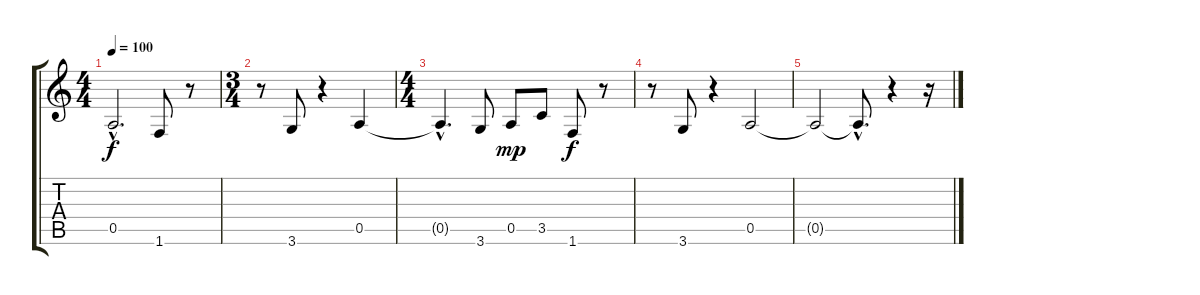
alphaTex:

\track "" {instrument electricguitarclean}
\staff {score tabs}
\tuning (E4 B3 G3 D3 A2 E2) {hide}
\ts (4 4)
\tempo 100
\clef g2
\ks c
0.5{hac t}.2{d dy f} 1.6.8 r.8 |
\ts (3 4)
r.8 3.6.8 r.4 0.5.4 |
\ts (4 4)
0.5{hac t}.4{d} 3.6.8 0.5.8{dy mp} 3.5.8 1.6.8{dy f} r.8 |
r.8 3.6.8 r.4 0.5.2 |
0.5{t}.2 0.5{hac t}.8{d} r.4 r.16
